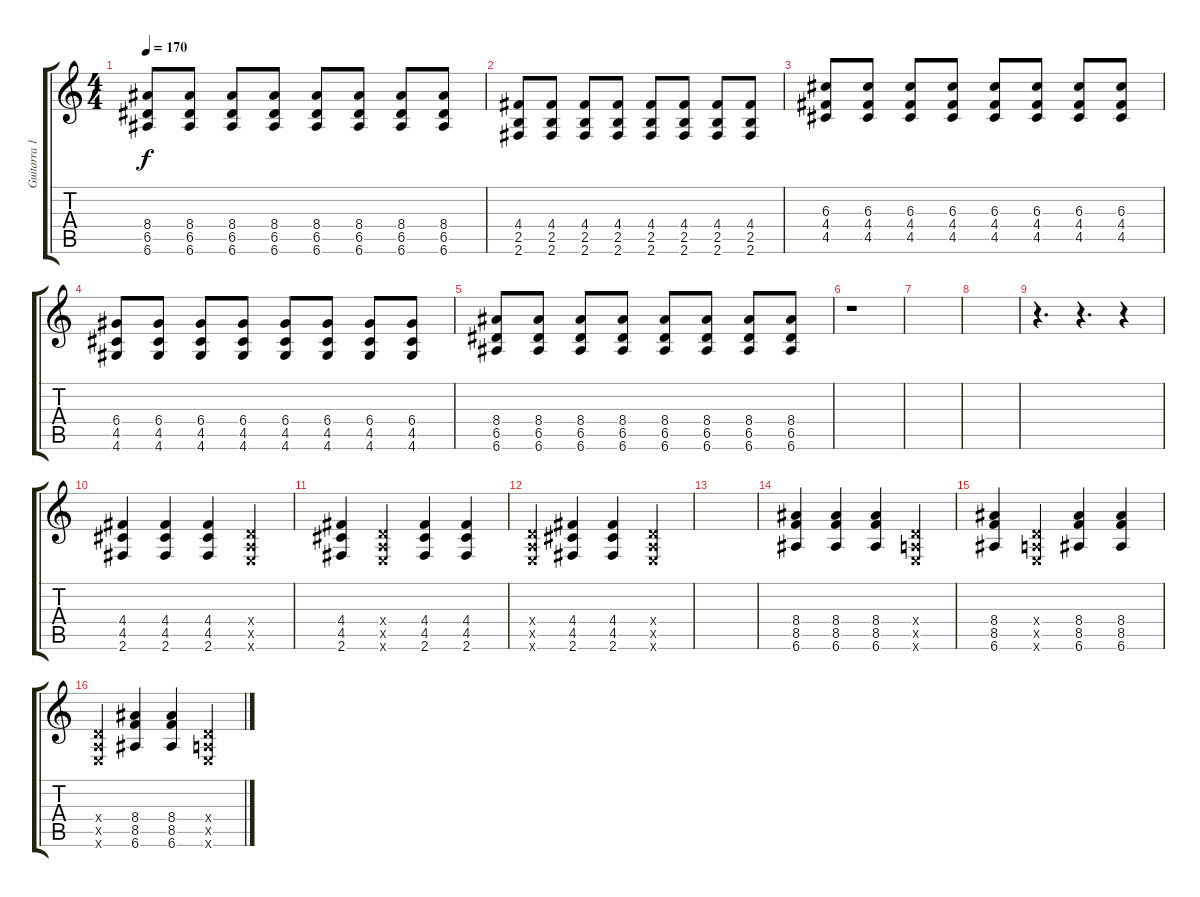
\track ("Guitarra 1" "Guitarra 1") {instrument distortionguitar}
\staff {score tabs}
\tuning (E4 B3 G3 D3 A2 E2) {hide}
\ts (4 4)
\tempo 170
\clef g2
\ks c
(8.4 6.5 6.6).8{dy f} (8.4 6.5 6.6).8 (8.4 6.5 6.6).8 (8.4 6.5 6.6).8 (8.4 6.5 6.6).8 (8.4 6.5 6.6).8 (8.4 6.5 6.6).8 (8.4 6.5 6.6).8 |
(4.4 2.5 2.6).8 (4.4 2.5 2.6).8 (4.4 2.5 2.6).8 (4.4 2.5 2.6).8 (4.4 2.5 2.6).8 (4.4 2.5 2.6).8 (4.4 2.5 2.6).8 (4.4 2.5 2.6).8 |
(6.3 4.4 4.5).8 (6.3 4.4 4.5).8 (6.3 4.4 4.5).8 (6.3 4.4 4.5).8 (6.3 4.4 4.5).8 (6.3 4.4 4.5).8 (6.3 4.4 4.5).8 (6.3 4.4 4.5).8 |
(6.4 4.5 4.6).8 (6.4 4.5 4.6).8 (6.4 4.5 4.6).8 (6.4 4.5 4.6).8 (6.4 4.5 4.6).8 (6.4 4.5 4.6).8 (6.4 4.5 4.6).8 (6.4 4.5 4.6).8 |
(8.4 6.5 6.6).8 (8.4 6.5 6.6).8 (8.4 6.5 6.6).8 (8.4 6.5 6.6).8 (8.4 6.5 6.6).8 (8.4 6.5 6.6).8 (8.4 6.5 6.6).8 (8.4 6.5 6.6).8 |
r.1 |
|
|
r.4{d} r.4{d} r.4 |
(4.4 4.5 2.6).4 (4.4 4.5 2.6).4 (4.4 4.5 2.6).4 (0.4{x} 0.5{x} 0.6{x}).4 |
(4.4 4.5 2.6).4 (0.4{x} 0.5{x} 0.6{x}).4 (4.4 4.5 2.6).4 (4.4 4.5 2.6).4 |
(0.4{x} 0.5{x} 0.6{x}).4 (4.4 4.5 2.6).4 (4.4 4.5 2.6).4 (0.4{x} 0.5{x} 0.6{x}).4 |
|
(8.4 8.5 6.6).4 (8.4 8.5 6.6).4 (8.4 8.5 6.6).4 (0.4{x} 0.5{x} 0.6{x}).4 |
(8.4 8.5 6.6).4 (0.4{x} 0.5{x} 0.6{x}).4 (8.4 8.5 6.6).4 (8.4 8.5 6.6).4 |
(0.4{x} 0.5{x} 0.6{x}).4 (8.4 8.5 6.6).4 (8.4 8.5 6.6).4 (0.4{x} 0.5{x} 0.6{x}).4
